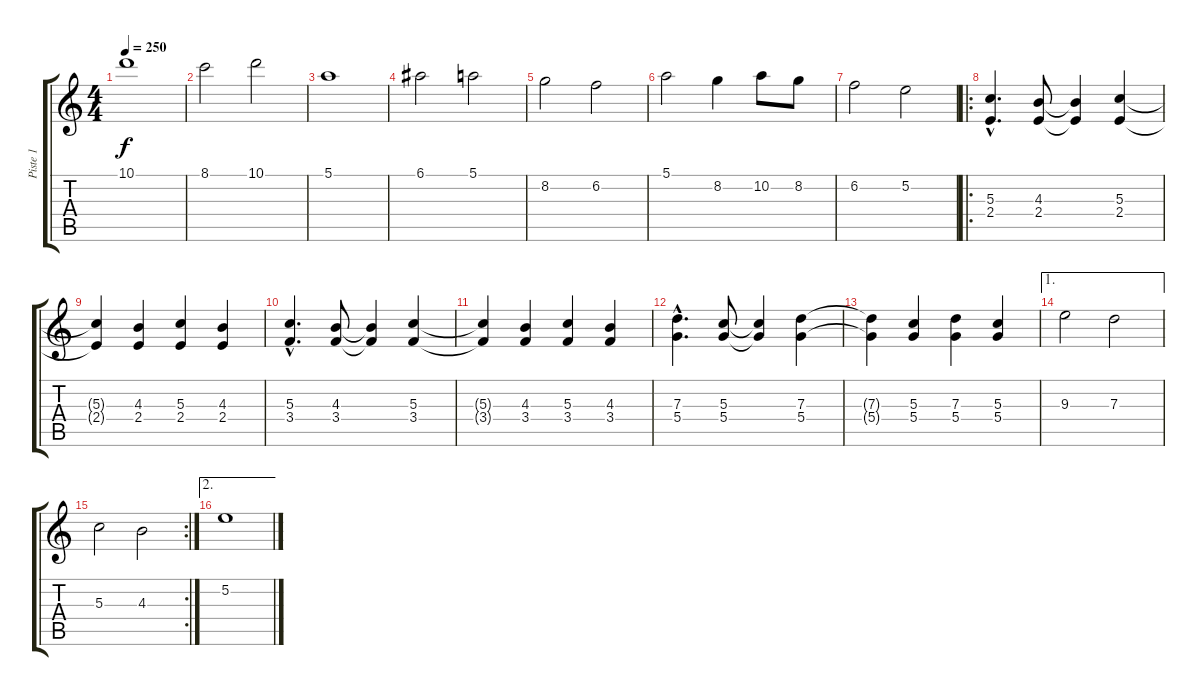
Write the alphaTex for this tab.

\track ("Piste 1" "Piste 1") {instrument distortionguitar}
\staff {score tabs}
\tuning (E4 B3 G3 D3 A2 E2) {hide}
\ts (4 4)
\tempo 250
\clef g2
\ks c
10.1.1{dy f} |
8.1.2 10.1.2 |
5.1.1 |
6.1.2 5.1.2 |
8.2.2 6.2.2 |
5.1.2 8.2.4 10.2.8 8.2.8 |
6.2.2 5.2.2 |
\ro
(5.3{hac} 2.4{hac}).4{d} (4.3 2.4).8 (4.3{t} 2.4{t}).4 (5.3 2.4).4 |
(5.3{t} 2.4{t}).4 (4.3 2.4).4 (5.3 2.4).4 (4.3 2.4).4 |
(5.3{hac} 3.4{hac}).4{d} (4.3 3.4).8 (4.3{t} 3.4{t}).4 (5.3 3.4).4 |
(5.3{t} 3.4{t}).4 (4.3 3.4).4 (5.3 3.4).4 (4.3 3.4).4 |
(7.3{hac} 5.4{hac}).4{d} (5.3 5.4).8 (5.3{t} 5.4{t}).4 (7.3 5.4).4 |
(7.3{t} 5.4{t}).4 (5.3 5.4).4 (7.3 5.4).4 (5.3 5.4).4 |
\ae 1
9.3.2 7.3.2 |
\rc 2
5.3.2 4.3.2 |
\ae 2
5.2.1
